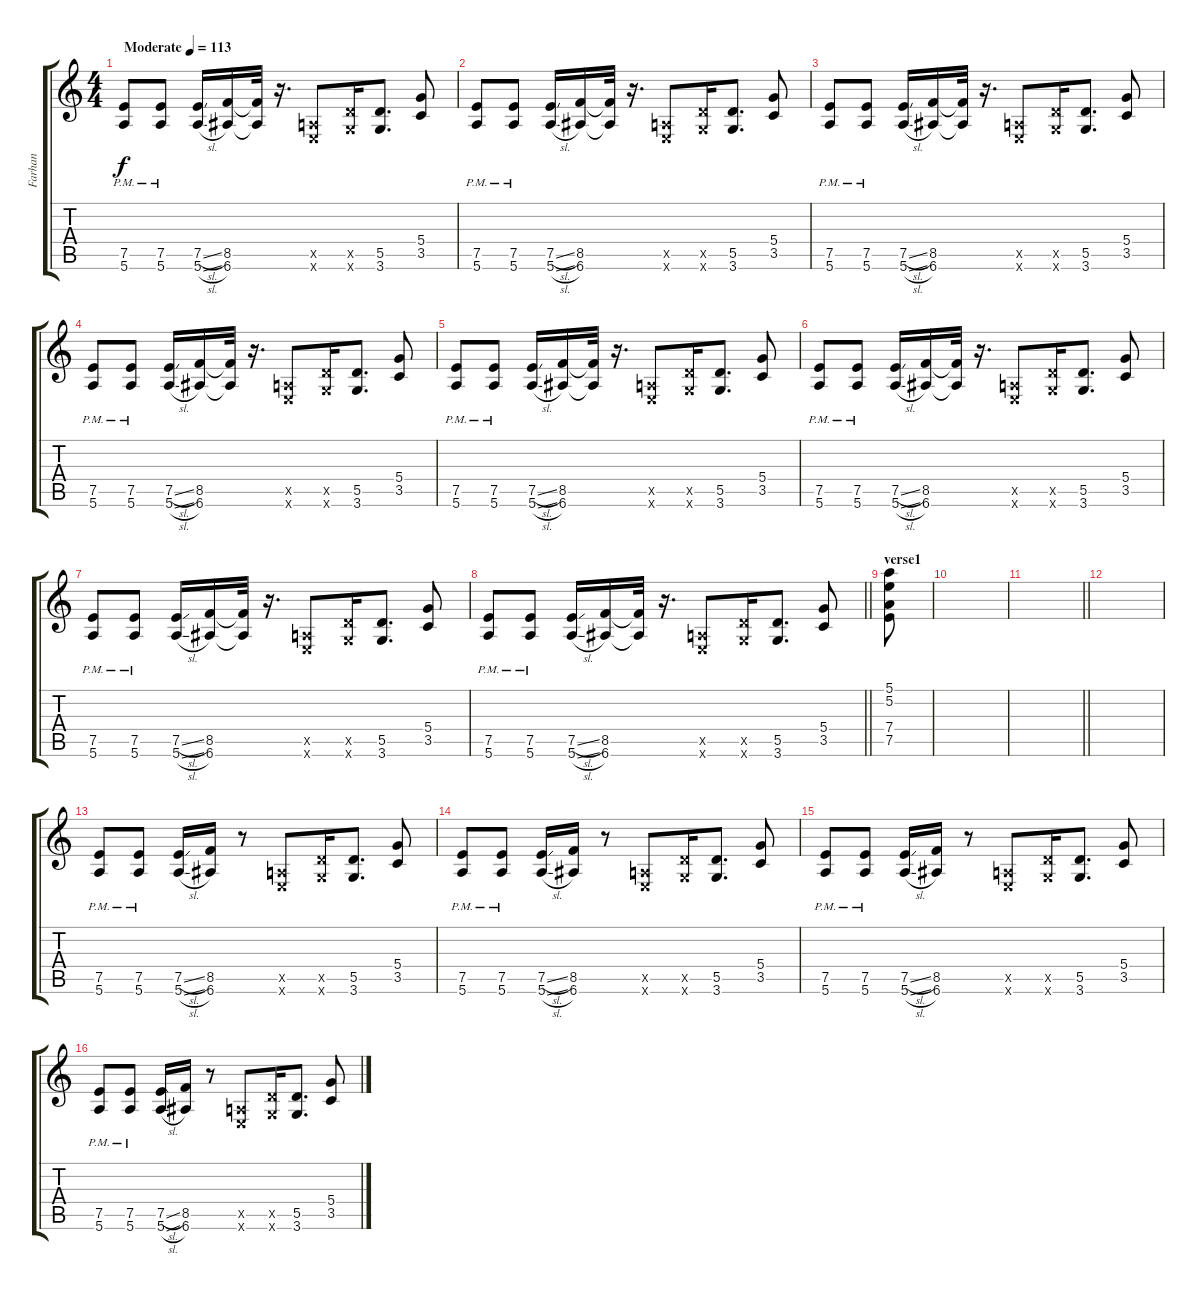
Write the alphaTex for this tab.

\track ("Farhan" "Farhan") {instrument overdrivenguitar}
\staff {score tabs}
\tuning (E4 B3 G3 D3 A2 E2) {hide}
\ts (4 4)
\tempo (113 "Moderate")
\clef g2
\ks c
(7.5{pm} 5.6{pm}).8{dy f instrument overdrivenguitar} (7.5{pm} 5.6{pm}).8 (7.5{sl} 5.6{sl}).16 (8.5 6.6).16 (8.5{t} 6.6{t}).32 r.16{d} (0.5{x} 0.6{x}).8 (5.5{x} 3.6{x}).16 (5.5 3.6).8{d} (5.4 3.5).8 |
(7.5{pm} 5.6{pm}).8 (7.5{pm} 5.6{pm}).8 (7.5{sl} 5.6{sl}).16 (8.5 6.6).16 (8.5{t} 6.6{t}).32 r.16{d} (0.5{x} 0.6{x}).8 (5.5{x} 3.6{x}).16 (5.5 3.6).8{d} (5.4 3.5).8 |
(7.5{pm} 5.6{pm}).8 (7.5{pm} 5.6{pm}).8 (7.5{sl} 5.6{sl}).16 (8.5 6.6).16 (8.5{t} 6.6{t}).32 r.16{d} (0.5{x} 0.6{x}).8 (5.5{x} 3.6{x}).16 (5.5 3.6).8{d} (5.4 3.5).8 |
(7.5{pm} 5.6{pm}).8 (7.5{pm} 5.6{pm}).8 (7.5{sl} 5.6{sl}).16 (8.5 6.6).16 (8.5{t} 6.6{t}).32 r.16{d} (0.5{x} 0.6{x}).8 (5.5{x} 3.6{x}).16 (5.5 3.6).8{d} (5.4 3.5).8 |
(7.5{pm} 5.6{pm}).8 (7.5{pm} 5.6{pm}).8 (7.5{sl} 5.6{sl}).16 (8.5 6.6).16 (8.5{t} 6.6{t}).32 r.16{d} (0.5{x} 0.6{x}).8 (5.5{x} 3.6{x}).16 (5.5 3.6).8{d} (5.4 3.5).8 |
(7.5{pm} 5.6{pm}).8 (7.5{pm} 5.6{pm}).8 (7.5{sl} 5.6{sl}).16 (8.5 6.6).16 (8.5{t} 6.6{t}).32 r.16{d} (0.5{x} 0.6{x}).8 (5.5{x} 3.6{x}).16 (5.5 3.6).8{d} (5.4 3.5).8 |
(7.5{pm} 5.6{pm}).8 (7.5{pm} 5.6{pm}).8 (7.5{sl} 5.6{sl}).16 (8.5 6.6).16 (8.5{t} 6.6{t}).32 r.16{d} (0.5{x} 0.6{x}).8 (5.5{x} 3.6{x}).16 (5.5 3.6).8{d} (5.4 3.5).8 |
\barLineRight lightlight
(7.5{pm} 5.6{pm}).8 (7.5{pm} 5.6{pm}).8 (7.5{sl} 5.6{sl}).16 (8.5 6.6).16 (8.5{t} 6.6{t}).32 r.16{d} (0.5{x} 0.6{x}).8 (5.5{x} 3.6{x}).16 (5.5 3.6).8{d} (5.4 3.5).8 |
\section ("" "verse1")
(5.1 5.2 7.4 7.5).8 |
|
\barLineRight lightlight
|
|
(7.5{pm} 5.6{pm}).8 (7.5{pm} 5.6{pm}).8 (7.5{sl} 5.6{sl}).16 (8.5 6.6).16 r.8 (0.5{x} 0.6{x}).8 (5.5{x} 3.6{x}).16 (5.5 3.6).8{d} (5.4 3.5).8 |
(7.5{pm} 5.6{pm}).8 (7.5{pm} 5.6{pm}).8 (7.5{sl} 5.6{sl}).16 (8.5 6.6).16 r.8 (0.5{x} 0.6{x}).8 (5.5{x} 3.6{x}).16 (5.5 3.6).8{d} (5.4 3.5).8 |
(7.5{pm} 5.6{pm}).8 (7.5{pm} 5.6{pm}).8 (7.5{sl} 5.6{sl}).16 (8.5 6.6).16 r.8 (0.5{x} 0.6{x}).8 (5.5{x} 3.6{x}).16 (5.5 3.6).8{d} (5.4 3.5).8 |
(7.5{pm} 5.6{pm}).8 (7.5{pm} 5.6{pm}).8 (7.5{sl} 5.6{sl}).16 (8.5 6.6).16 r.8 (0.5{x} 0.6{x}).8 (5.5{x} 3.6{x}).16 (5.5 3.6).8{d} (5.4 3.5).8
